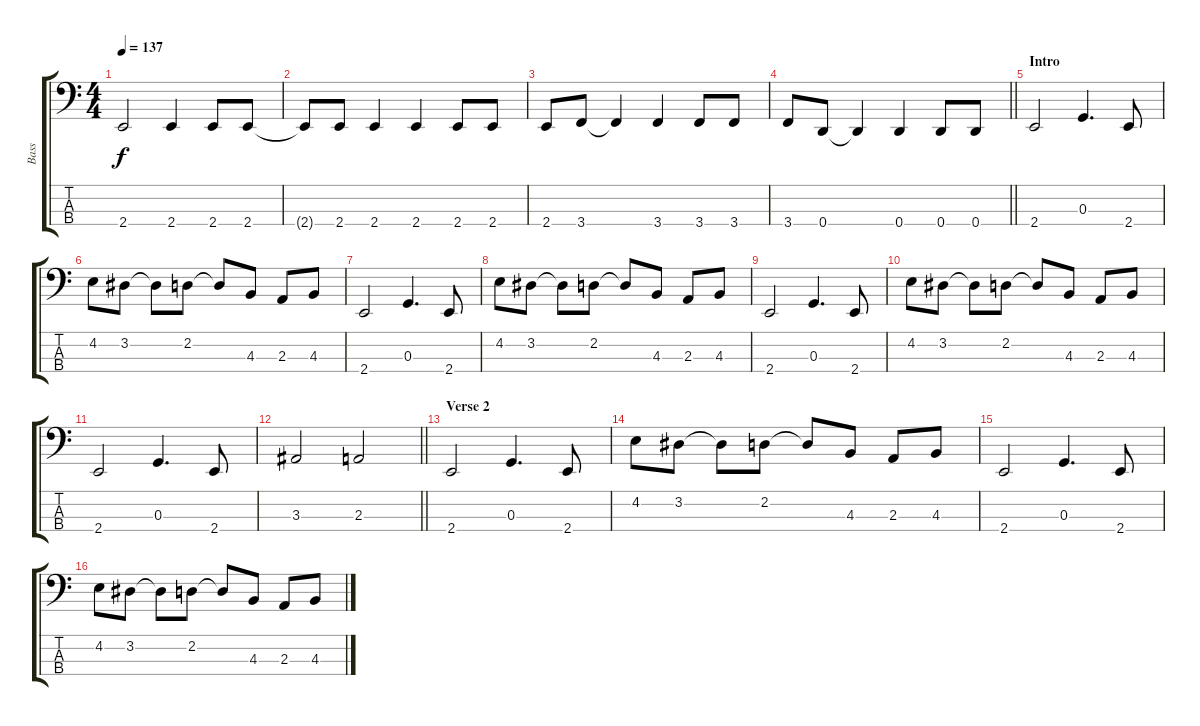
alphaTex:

\track ("Bass" "Bass") {instrument electricbassfinger}
\staff {score tabs}
\tuning (F2 C2 G1 D1) {hide}
\ts (4 4)
\tempo 137
\clef f4
\ks c
2.4.2{dy f} 2.4.4 2.4.8 2.4.8 |
2.4{t}.8 2.4.8 2.4.4 2.4.4 2.4.8 2.4.8 |
2.4.8 3.4.8 3.4{t}.4 3.4.4 3.4.8 3.4.8 |
\barLineRight lightlight
3.4.8 0.4.8 0.4{t}.4 0.4.4 0.4.8 0.4.8 |
\section ("" "Intro")
2.4.2 0.3.4{d} 2.4.8 |
4.2.8 3.2.8 3.2{t}.8 2.2.8 2.2{t}.8 4.3.8 2.3.8 4.3.8 |
2.4.2 0.3.4{d} 2.4.8 |
4.2.8 3.2.8 3.2{t}.8 2.2.8 2.2{t}.8 4.3.8 2.3.8 4.3.8 |
2.4.2 0.3.4{d} 2.4.8 |
4.2.8 3.2.8 3.2{t}.8 2.2.8 2.2{t}.8 4.3.8 2.3.8 4.3.8 |
2.4.2 0.3.4{d} 2.4.8 |
\barLineRight lightlight
3.3.2 2.3.2 |
\section ("" "Verse 2")
2.4.2 0.3.4{d} 2.4.8 |
4.2.8 3.2.8 3.2{t}.8 2.2.8 2.2{t}.8 4.3.8 2.3.8 4.3.8 |
2.4.2 0.3.4{d} 2.4.8 |
4.2.8 3.2.8 3.2{t}.8 2.2.8 2.2{t}.8 4.3.8 2.3.8 4.3.8
